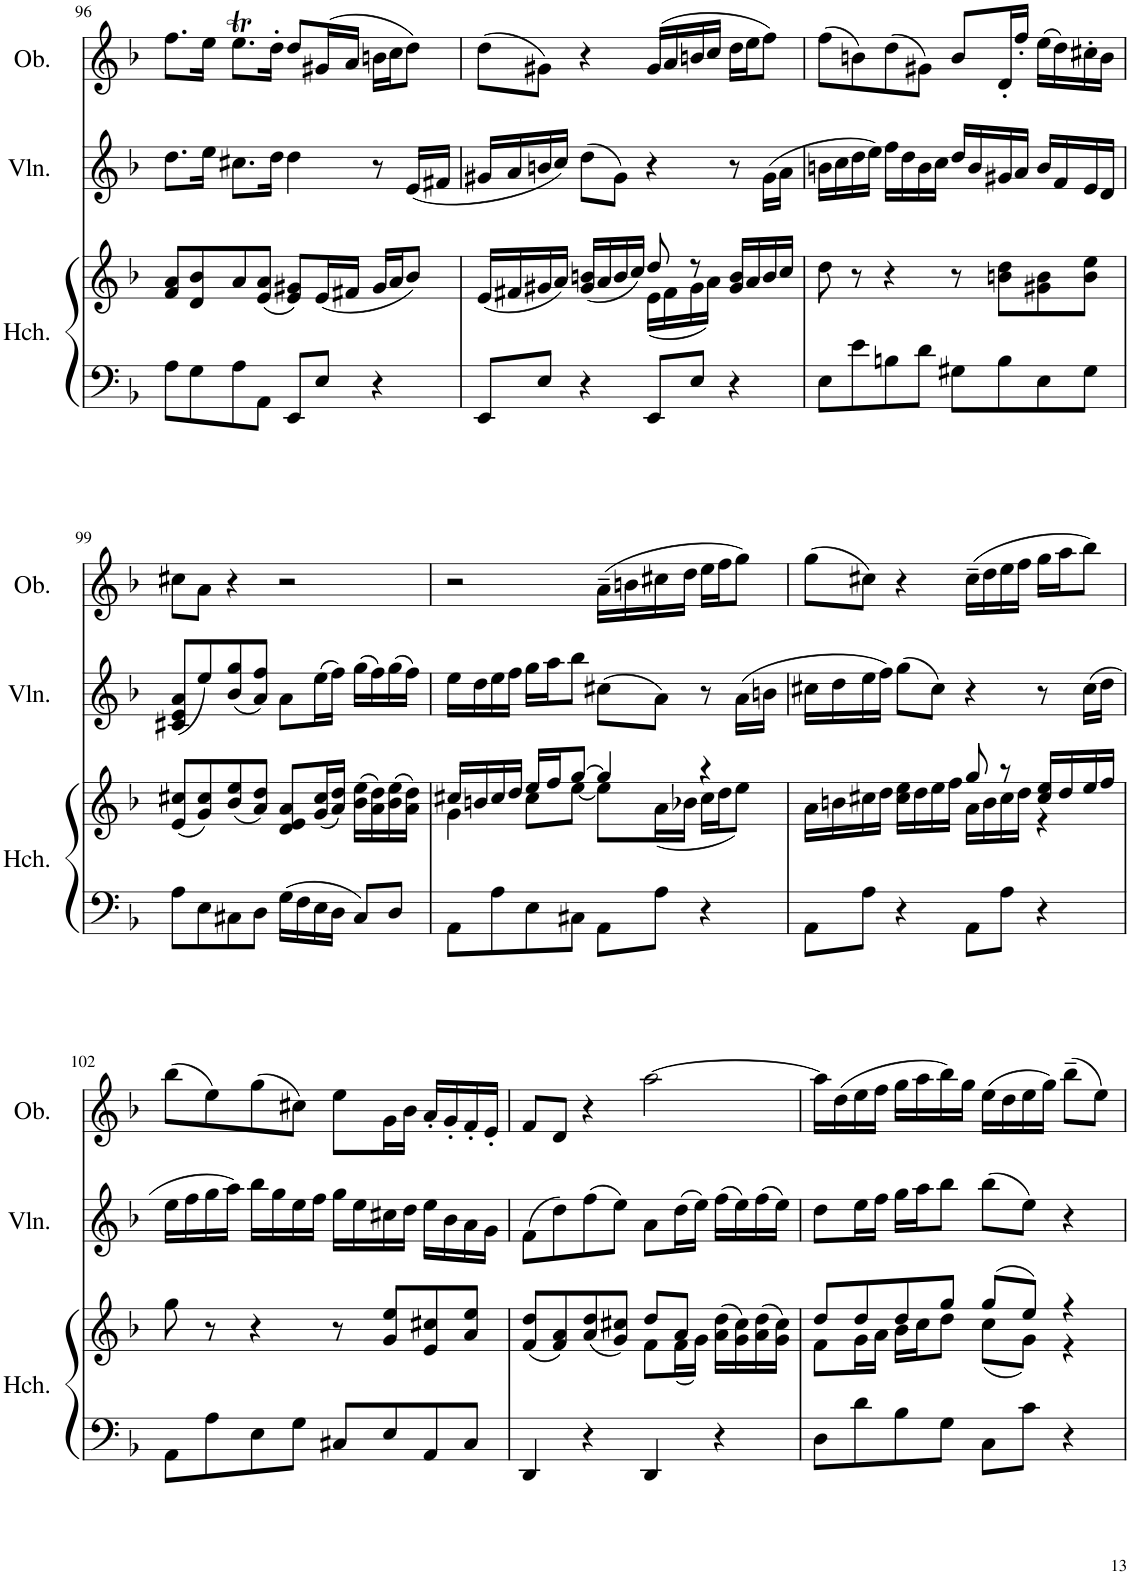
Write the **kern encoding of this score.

**kern	**kern	**kern	**kern
*part3	*part3	*part2	*part1
*staff4	*staff3	*staff2	*staff1
*I"Harpsichord	*	*I"Violin	*I"Oboe
*I'Hch.	*	*I'Vln.	*I'Ob.
!!LO:PB:g=z
*clefF4	*clefG2	*clefG2	*clefG2
*k[b-]	*k[b-]	*k[b-]	*k[b-]
*M4/4	*M4/4	*M4/4	*M4/4
*met(c)	*met(c)	*met(c)	*met(c)
=96	=96	=96	=96
8A\L	8f/ 8a/L	8.dd\L	8.ff\L
8G\	8d/ 8b-/	.	.
.	.	16ee\Jk	16ee\Jk
8A\	8a/	8.cc#X\L	8.eet\L
8AA\J	(8e/ 8a/J	.	.
.	.	16dd\Jk	16dd'\Jk
8EE/L	8e/ 8g#X/L)	4dd\	8dd/L
8E/J	(16e/L	.	(16g#X/L
.	16f#X/JJ	.	16a/JJ
4r	16g#/LL	8r	16bn\LL
.	16a/J	.	16cc\J
.	8b-/J)	(16e/LL	8dd\J)
.	.	16f#X/JJ	.
=97	=97	=97	=97
*	*^	*	*
8EE/L	(16e/LL	2ryy	16g#X/LL	(8dd\L
.	16f#X/	.	16a/	.
8E/J	16g#X/	.	16bn/	8g#X\J)
.	16a/JJ)	.	16cc/JJ)	.
4r	(16g#/ 16bn/LL	.	(8dd\L	4r
.	16a/	.	.	.
.	16b/	.	8g#\J)	.
.	16cc/JJ)	.	.	.
8EE/L	8dd/	(16e\LL	4r	(16g#/LL
.	.	16f#\	.	16a/
8E/J	8r	16g#\	.	16bn/
.	.	16a\JJ)	.	16cc/JJ
4r	16g#/ 16b/LL	4ryy	8r	16dd\LL
.	16a/	.	.	16ee\J
.	16b/	.	(16g#\LL	8ff\J)
.	16cc/JJ	.	16a\JJ	.
*	*v	*v	*	*
=98	=98	=98	=98
8E\L	8dd\	16bn\LL	(8ff\L
.	.	16cc\	.
8e\	8r	16dd\	8bn\)
.	.	16ee\JJ)	.
8Bn\	4r	16ff\LL	(8dd\
.	.	16dd\	.
8d\J	.	16b\	8g#X\J)
.	.	16cc\JJ	.
8G#X\L	8r	16dd/LL	8b/L
.	.	16b/	.
8B\	8bn\ 8dd\L	16g#X/	16d'/L
.	.	16a/JJ	16ff'/JJ
8E\	8g#X\ 8b\	16b/LL	(16ee\LL
.	.	16f/	16dd\)
8G#\J	8b\ 8ee\J	16e/	16cc#X'\
.	.	16d/JJ	16b\JJ
!!LO:LB:g=z
=99	=99	=99	=99
8A\L	(8e/ 8cc#X/L	(8c#X/ 8e/ 8a/L	8cc#X\L
8E\	8g/ 8cc#/)	8ee/)	8a\J
8C#X\	(8b-/ 8ee/	(8b-/ 8gg/	4r
8D\J	8a/ 8dd/J)	8a/ 8ff/J)	.
16G\LL	8d/ 8e/ 8a/L	8a\L	2r
16F\	.	.	.
16E\	(16g/ 16cc#/L	(16ee\L	.
16D\JJ	16a/ 16dd/JJ)	16ff\JJ)	.
8C#/L	(16b-\ 16ee\LL	(16gg\LL	.
.	16a\ 16dd\)	16ff\)	.
8D/J	(16b-\ 16ee\	(16gg\	.
.	16a\ 16dd\JJ)	16ff\JJ)	.
=100	=100	=100	=100
*	*^	*	*
8AA\L	16cc#X/LL	4g\	16ee\LL	2r
.	16bn/	.	16dd\	.
8A\	16cc#/	.	16ee\	.
.	16dd/JJ	.	16ff\JJ	.
8E\	16ee/LL	8cc#\L	16gg\LL	.
.	16ff/J	.	16aa\J	.
8C#X\J	[8gg/J	[8ee\J	8bb-\J	.
8AA\L	4gg/]	8ee\L]	(8cc#X\L	(16a~\LL
.	.	.	.	16bn\
8A\J	.	(16a\L	8a\J)	16cc#X\
.	.	16b-X\JJ	.	16dd\JJ
4r	4r	16cc#\LL	8r	16ee\LL
.	.	16dd\J	.	16ff\J
.	.	8ee\J)	(16a\LL	8gg\J)
.	.	.	16bn\JJ	.
=101	=101	=101	=101	=101
8AA\L	16a\LL	2ryy	16cc#X\LL	(8gg\L
.	16bn\	.	16dd\	.
8A\J	16cc#X\	.	16ee\	8cc#X\J)
.	16dd\JJ	.	16ff\JJ)	.
4r	16cc#\ 16ee\LL	.	(8gg\L	4r
.	16dd\	.	.	.
.	16ee\	.	8cc#\J)	.
.	16ff\JJ	.	.	.
8AA\L	8gg/	16a\LL	4r	(16cc#~\LL
.	.	16b\	.	16dd\
8A\J	8r	16cc#\	.	16ee\
.	.	16dd\JJ	.	16ff\JJ
4r	16cc#/ 16ee/LL	4r	8r	16gg\LL
.	16dd/	.	.	16aa\J
.	16ee/	.	(16cc#\LL	8bb-\J)
.	16ff/JJ	.	16dd\JJ	.
*	*v	*v	*	*
!!LO:LB:g=z
=102	=102	=102	=102
8AA\L	8gg\	16ee\LL	(8bb-\L
.	.	16ff\	.
8A\	8r	16gg\	8ee\)
.	.	16aa\JJ)	.
8E\	4r	16bb-\LL	(8gg\
.	.	16gg\	.
8G\J	.	16ee\	8cc#X\J)
.	.	16ff\JJ	.
8C#X/L	8r	16gg\LL	8ee\L
.	.	16ee\	.
8E/	8g/ 8ee/L	16cc#X\	16g\L
.	.	16dd\JJ	16b-\JJ
8AA/	8e/ 8cc#X/	16ee\LL	16a'/LL
.	.	16b-\	16g'/
8C#/J	8a/ 8ee/J	16a\	16f'/
.	.	16g\JJ	16e'/JJ
=103	=103	=103	=103
*	*^	*	*
4DD/	(8f/ 8dd/L	2ryy	(8f\L	8f/L
.	8f/ 8a/)	.	8dd\)	8d/J
4r	(8a/ 8dd/	.	(8ff\	4r
.	8g/ 8cc#X/J)	.	8ee\J)	.
4DD/	8dd/L	8f\L	8a\L	[2aa\
.	8a/J	(16f\L	(16dd\L	.
.	.	16g\JJ)	16ee\JJ)	.
4r	(16a\ 16dd\LL	4ryy	(16ff\LL	.
.	16g\ 16cc#\)	.	16ee\)	.
.	(16a\ 16dd\	.	(16ff\	.
.	16g\ 16cc#\JJ)	.	16ee\JJ)	.
=104	=104	=104	=104	=104
8D\L	8dd/L	8f\L	8dd\L	16aa\LL]
.	.	.	.	(16dd\
8d\	8dd/	16g\L	16ee\L	16ee\
.	.	16a\JJ	16ff\JJ	16ff\JJ
8B-\	8dd/	16b-\LL	16gg\LL	16gg\LL
.	.	16cc\J	16aa\J	16aa\
8G\J	8gg/J	8dd\J	8bb-\J	16bb-\)
.	.	.	.	16gg\JJ
8C\L	(8gg/L	(8cc\L	(8bb-\L	(16ee\LL
.	.	.	.	16dd\
8c\J	8ee/J)	8g\J)	8ee\J)	16ee\
.	.	.	.	16gg\JJ)
4r	4r	4r	4r	(8bb-~\L
.	.	.	.	8ee\J)
*	*v	*v	*	*
=	=	=	=
*-	*-	*-	*-
